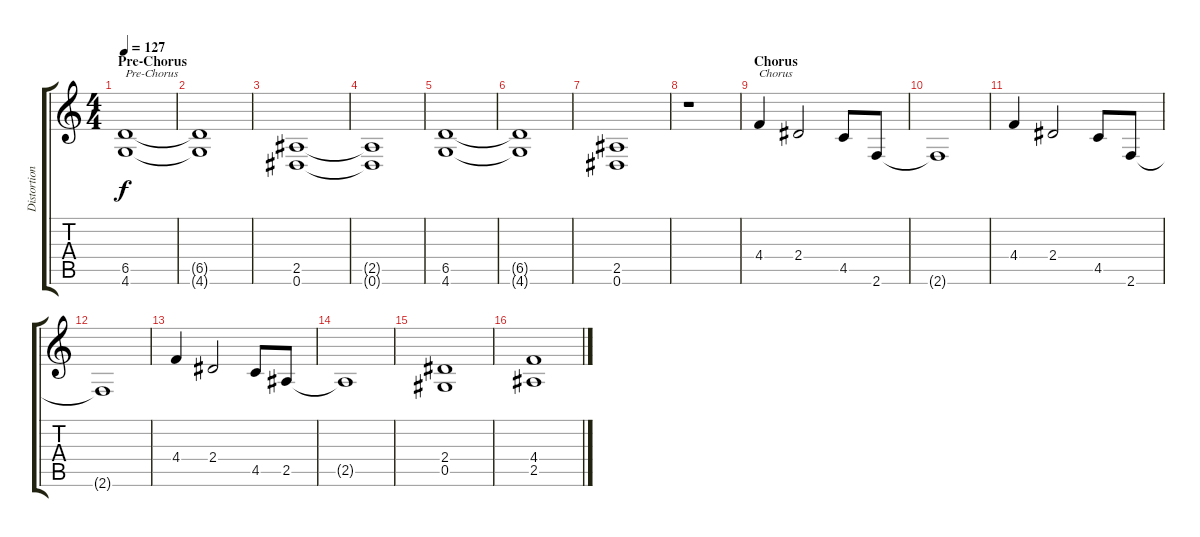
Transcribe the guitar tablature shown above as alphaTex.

\track ("Distortion Guitar" "Distortion") {instrument distortionguitar}
\staff {score tabs}
\tuning (Eb4 Bb3 Gb3 Db3 Ab2 Eb2) {hide}
\ts (4 4)
\section ("" "Pre-Chorus")
\tempo 127
\clef g2
\ks c
(6.5 4.6).1{txt "Pre-Chorus" dy f} |
(6.5{t} 4.6{t}).1 |
(2.5 0.6).1 |
(2.5{t} 0.6{t}).1 |
(6.5 4.6).1 |
(6.5{t} 4.6{t}).1 |
(2.5 0.6).1 |
r.1 |
\section ("" "Chorus")
4.4.4{txt "Chorus"} 2.4.2 4.5.8 2.6.8 |
2.6{t}.1 |
4.4.4 2.4.2 4.5.8 2.6.8 |
2.6{t}.1 |
4.4.4 2.4.2 4.5.8 2.5.8 |
2.5{t}.1 |
(2.4 0.5).1 |
(4.4 2.5).1
